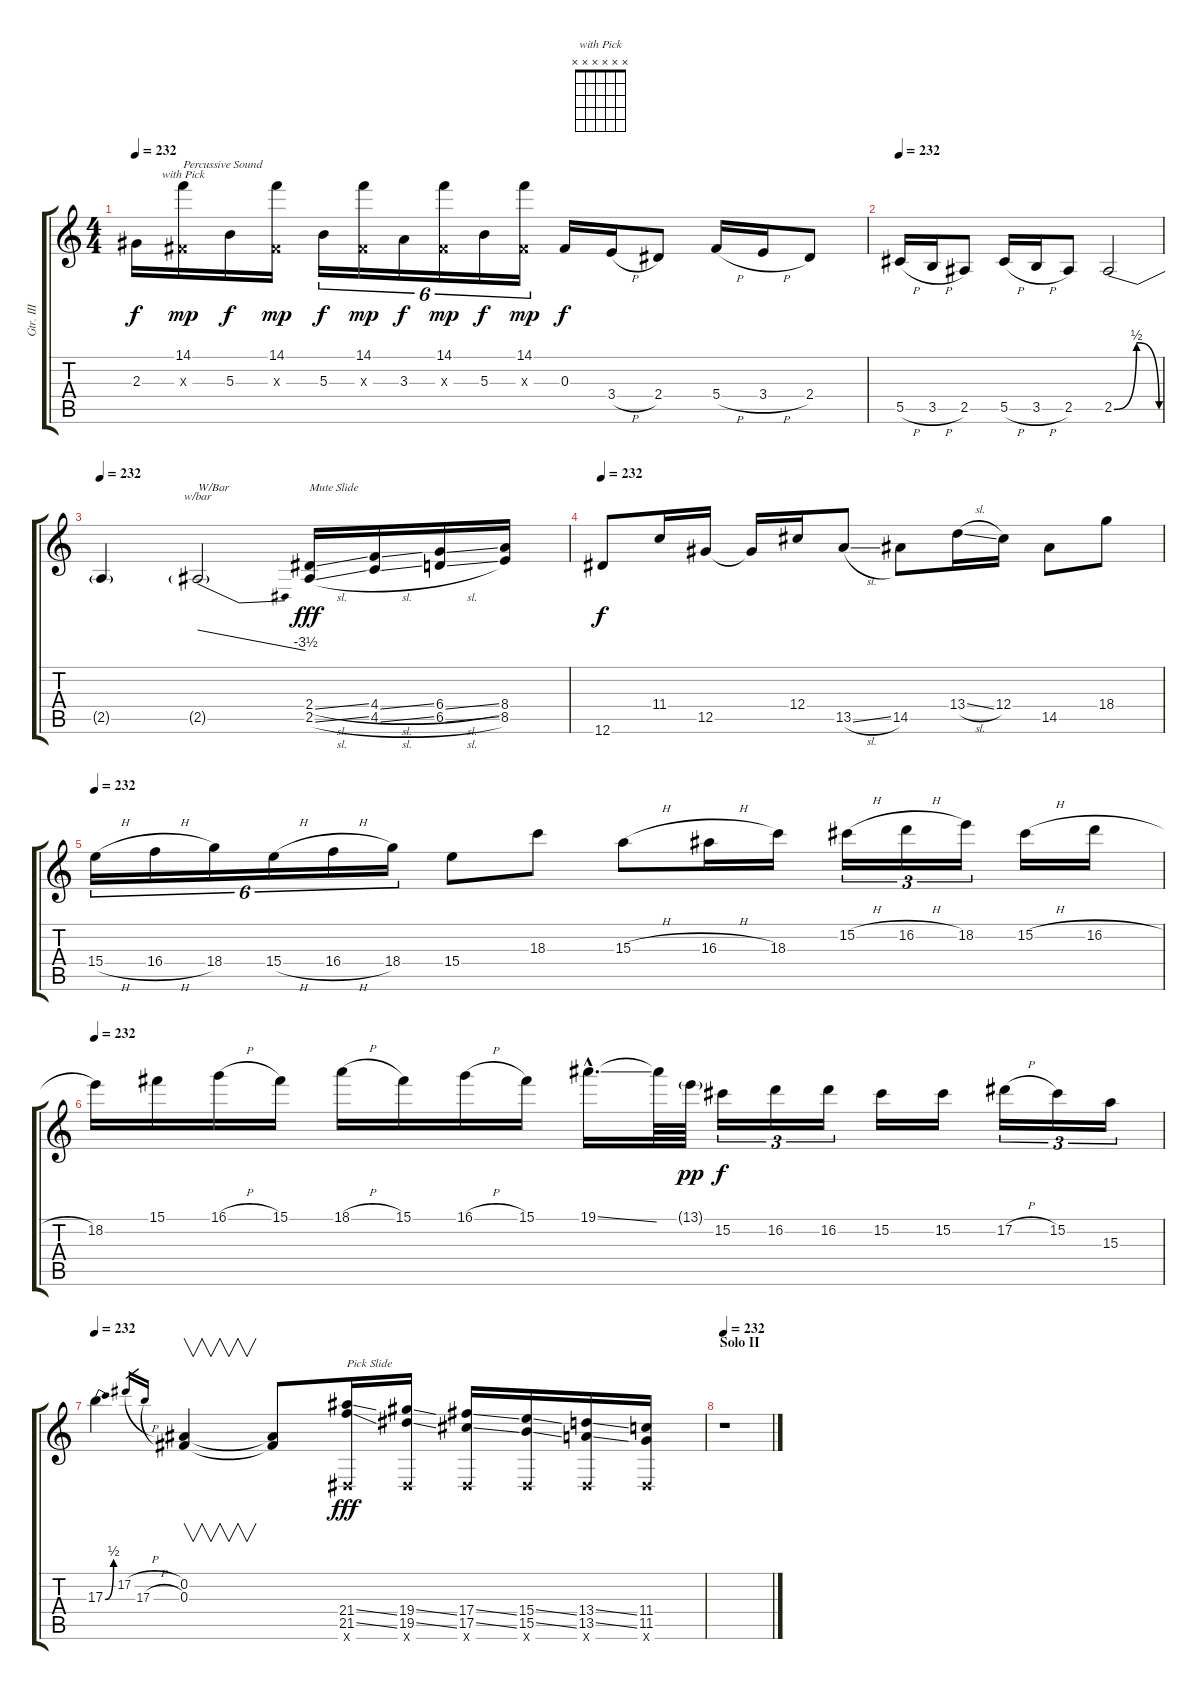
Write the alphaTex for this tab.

\track ("Gtr. III" "Gtr. III") {instrument overdrivenguitar}
\staff {score tabs}
\tuning (Eb4 Bb3 Gb3 Db3 Ab2 Eb2) {hide}
\chord ("with Pick" x x x x x x) {firstfret 0}
\ts (4 4)
\tempo 232
\clef g2
\ks c
2.3{t}.16{dy f} (14.1 0.3{x}).16{ch "with Pick" txt "Percussive Sound" dy mp} 5.3.16{dy f} (14.1 0.3{x}).16{dy mp} 5.3.16{tu (6 4) dy f} (14.1 0.3{x}).16{tu (6 4) dy mp} 3.3.16{tu (6 4) dy f} (14.1 0.3{x}).16{tu (6 4) dy mp} 5.3.16{tu (6 4) dy f} (14.1 0.3{x}).16{tu (6 4) dy mp} 0.3.16{dy f} 3.4{h}.16 2.4.8 5.4{h}.16 3.4{h}.16 2.4.8 |
\tempo 232
5.5{h}.16 3.5{h}.16 2.5.8 5.5{h}.16 3.5{h}.16 2.5.8 2.5{be (bendrelease 0 0 8 2 52 2 60 0)}.2 |
\tempo 232
2.5{t}.4 2.5{g}.2{tbe (dive default 0 0 60 -14) txt "W/Bar"} (2.4{sl} 2.5{sl}).16{txt "Mute Slide" dy fff instrument guitarfretnoise} (4.4{sl} 4.5{sl}).16 (6.4{sl} 6.5{sl}).16 (8.4 8.5).16 |
\tempo 232
12.6.8{dy f instrument overdrivenguitar} 11.4.16 12.5.16 12.5{t}.16 12.4.16 13.5{sl}.8 14.5.8 13.4{sl}.16 12.4.16 14.5.8 18.4.8 |
\tempo 232
15.4{h}.16{tu (6 4)} 16.4{h}.16{tu (6 4)} 18.4.16{tu (6 4)} 15.4{h}.16{tu (6 4)} 16.4{h}.16{tu (6 4)} 18.4.16{tu (6 4)} 15.4.8 18.3.8 15.3{h}.8 16.3{h}.16 18.3.16 15.2{h}.16{tu (3 2)} 16.2{h}.16{tu (3 2)} 18.2.16{tu (3 2)} 15.2{h}.16 16.2{h}.16 |
\tempo 232
18.2.16 15.1.16 16.1{h}.16 15.1.16 18.1{h}.16 15.1.16 16.1{h}.16 15.1.16 19.1{ss hac}.16{d} 19.1{t}.64 13.1{g}.64{dy pp} 15.2.16{tu (3 2) dy f} 16.2.16{tu (3 2)} 16.2.16{tu (3 2)} 15.2.16 15.2.16 17.2{h}.16{tu (3 2)} 15.2.16{tu (3 2)} 15.3.16{tu (3 2)} |
\tempo 232
17.3{be (bend 0 0 60 2)}.4 17.2{h}.16{gr} 17.3{h}.16{gr} (0.2 0.3).4{v} (0.2{t} 0.3{t}).8 (21.4{ss} 21.5{ss} 0.6{x}).16{txt "Pick Slide" dy fff instrument guitarfretnoise} (19.4{ss} 19.5{ss} 0.6{x}).16 (17.4{ss} 17.5{ss} 0.6{x}).16 (15.4{ss} 15.5{ss} 0.6{x}).16 (13.4{ss} 13.5{ss} 0.6{x}).16 (11.4 11.5 0.6{x}).16 |
\section ("" "Solo II")
\tempo 232
r.1
